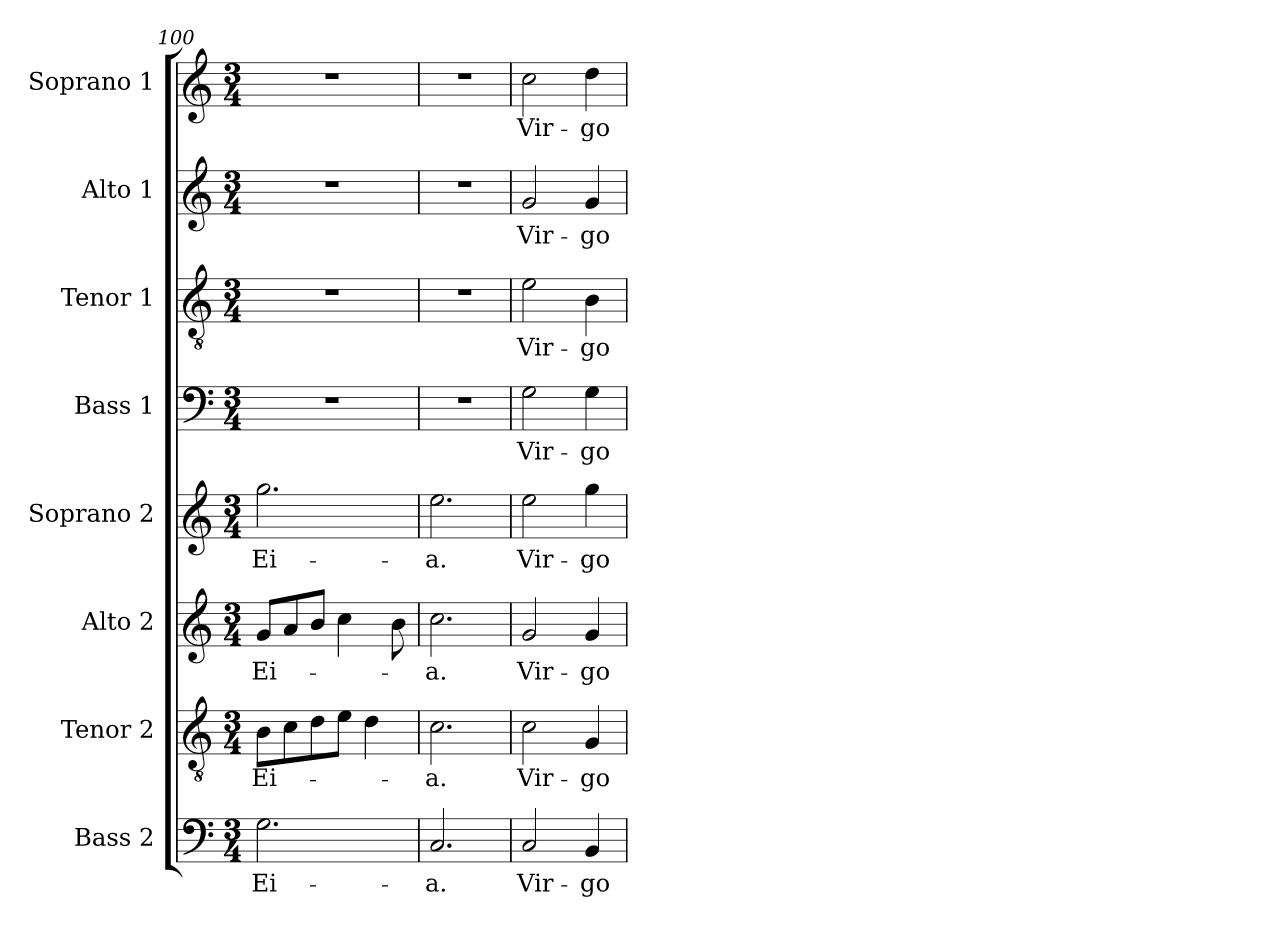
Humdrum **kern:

**kern	**text	**kern	**text	**kern	**text	**kern	**text	**kern	**text	**kern	**text	**kern	**text	**kern	**text
*part8	*part8	*part7	*part7	*part6	*part6	*part5	*part5	*part4	*part4	*part3	*part3	*part2	*part2	*part1	*part1
*staff8	*staff8	*staff7	*staff7	*staff6	*staff6	*staff5	*staff5	*staff4	*staff4	*staff3	*staff3	*staff2	*staff2	*staff1	*staff1
*I"Bass 2	*	*I"Tenor 2	*	*I"Alto 2	*	*I"Soprano 2	*	*I"Bass 1	*	*I"Tenor 1	*	*I"Alto 1	*	*I"Soprano 1	*
*I'B2	*	*I'T2	*	*I'A2	*	*I'S2	*	*I'B1	*	*I'T1	*	*I'A1	*	*I'S1	*
*clefF4	*	*clefGv2	*	*clefG2	*	*clefG2	*	*clefF4	*	*clefGv2	*	*clefG2	*	*clefG2	*
*	*	*ITrd7c12	*	*	*	*	*	*	*	*ITrd7c12	*	*	*	*	*
*k[]	*	*k[]	*	*k[]	*	*k[]	*	*k[]	*	*k[]	*	*k[]	*	*k[]	*
*C:	*	*C:	*	*C:	*	*C:	*	*C:	*	*C:	*	*C:	*	*C:	*
*M3/4	*	*M3/4	*	*M3/4	*	*M3/4	*	*M3/4	*	*M3/4	*	*M3/4	*	*M3/4	*
=100	=100	=100	=100	=100	=100	=100	=100	=100	=100	=100	=100	=100	=100	=100	=100
!	!LO:LY:b:color=#000000	!	!	!	!	!	!	!	!	!	!	!	!	!	!
!	!	!	!LO:LY:b:color=#000000	!	!	!	!	!	!	!	!	!	!	!	!
!	!	!	!	!	!LO:LY:b:color=#000000	!	!	!	!	!	!	!	!	!	!
!	!	!	!	!	!	!	!LO:LY:b:color=#000000	!LO:N:vis=1	!	!LO:N:vis=1	!	!LO:N:vis=1	!	!LO:N:vis=1	!
2.Gi\	Ei-	8BBi\L	Ei-	8gi/L	Ei-	2.ggi\	Ei-	2.r	.	2.r	.	2.r	.	2.r	.
.	.	8Ci\	.	8ai/	.	.	.	.	.	.	.	.	.	.	.
.	.	8Di\	.	8bi/J	.	.	.	.	.	.	.	.	.	.	.
.	.	8Ei\J	.	4cci\	.	.	.	.	.	.	.	.	.	.	.
.	.	4Di\	.	.	.	.	.	.	.	.	.	.	.	.	.
.	.	.	.	8bi\	.	.	.	.	.	.	.	.	.	.	.
!!LO:LB:g=z
=101	=101	=101	=101	=101	=101	=101	=101	=101	=101	=101	=101	=101	=101	=101	=101
!	!LO:LY:b:color=#000000	!	!	!	!	!	!	!	!	!	!	!	!	!	!
!	!	!	!LO:LY:b:color=#000000	!	!	!	!	!	!	!	!	!	!	!	!
!	!	!	!	!	!LO:LY:b:color=#000000	!	!	!	!	!	!	!	!	!	!
!	!	!	!	!	!	!	!LO:LY:b:color=#000000	!LO:N:vis=1	!	!LO:N:vis=1	!	!LO:N:vis=1	!	!LO:N:vis=1	!
2.Ci/	-a.	2.Ci\	-a.	2.cci\	-a.	2.eei\	-a.	2.r	.	2.r	.	2.r	.	2.r	.
=102	=102	=102	=102	=102	=102	=102	=102	=102	=102	=102	=102	=102	=102	=102	=102
!	!LO:LY:b:color=#000000	!	!	!	!	!	!	!	!	!	!	!	!	!	!
!	!	!	!LO:LY:b:color=#000000	!	!	!	!	!	!	!	!	!	!	!	!
!	!	!	!	!	!LO:LY:b:color=#000000	!	!	!	!	!	!	!	!	!	!
!	!	!	!	!	!	!	!LO:LY:b:color=#000000	!	!	!	!	!	!	!	!
!	!	!	!	!	!	!	!	!	!LO:LY:b:color=#000000	!	!	!	!	!	!
!	!	!	!	!	!	!	!	!	!	!	!LO:LY:b:color=#000000	!	!	!	!
!	!	!	!	!	!	!	!	!	!	!	!	!	!LO:LY:b:color=#000000	!	!
!	!	!	!	!	!	!	!	!	!	!	!	!	!	!	!LO:LY:b:color=#000000
2Ci/	Vir-	2Ci\	Vir-	2gi/	Vir-	2eei\	Vir-	2Gi\	Vir-	2Ei\	Vir-	2gi/	Vir-	2cci\	Vir-
!	!LO:LY:b:color=#000000	!	!	!	!	!	!	!	!	!	!	!	!	!	!
!	!	!	!LO:LY:b:color=#000000	!	!	!	!	!	!	!	!	!	!	!	!
!	!	!	!	!	!LO:LY:b:color=#000000	!	!	!	!	!	!	!	!	!	!
!	!	!	!	!	!	!	!LO:LY:b:color=#000000	!	!	!	!	!	!	!	!
!	!	!	!	!	!	!	!	!	!LO:LY:b:color=#000000	!	!	!	!	!	!
!	!	!	!	!	!	!	!	!	!	!	!LO:LY:b:color=#000000	!	!	!	!
!	!	!	!	!	!	!	!	!	!	!	!	!	!LO:LY:b:color=#000000	!	!
!	!	!	!	!	!	!	!	!	!	!	!	!	!	!	!LO:LY:b:color=#000000
4BBi/	-go	4GGi/	-go	4gi/	-go	4ggi\	-go	4Gi\	-go	4BBi\	-go	4gi/	-go	4ddi\	-go
=	=	=	=	=	=	=	=	=	=	=	=	=	=	=	=
*-	*-	*-	*-	*-	*-	*-	*-	*-	*-	*-	*-	*-	*-	*-	*-
